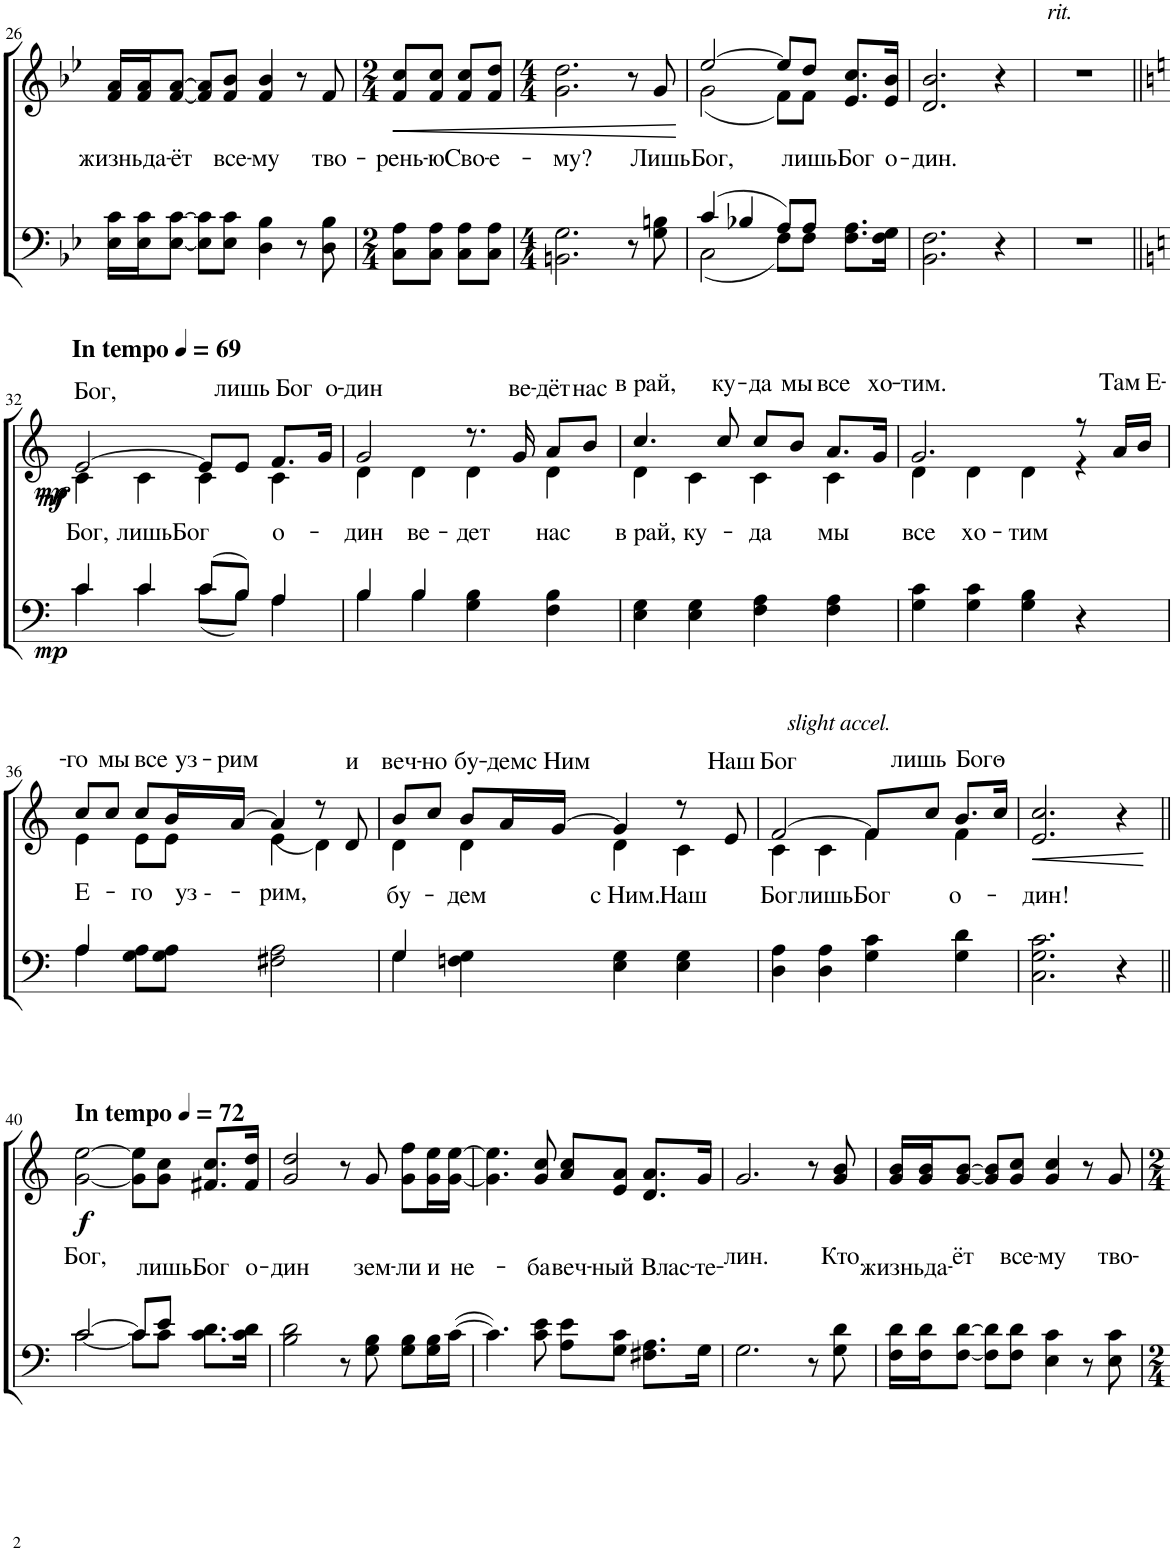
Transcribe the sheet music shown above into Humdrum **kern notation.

**kern	**dynam	**kern	**text	**dynam
*part2	*part2	*part1	*part1	*part1
*staff2	*staff2	*staff1	*staff1	*staff1
*I"Tenor/Bass	*	*I"Soprano/Alto	*	*
!!LO:PB:g=z
*clefF4	*	*clefG2	*	*
*k[b-e-]	*	*k[b-e-]	*	*
*M4/4	*	*M4/4	*	*
=26	=26	=26	=26	=26
!	!	!	!LO:LY:b	!
16E-\ 16c\LL	.	16f/ 16a/LL	жизнь	.
!	!	!	!LO:LY:b	!
16E-\ 16c\J	.	16f/ 16a/J	да-	.
!	!	!	!LO:LY:b	!
[8E-\ [8c\J	.	[8f/ [8a/J	-ёт	.
8E-\] 8c\]L	.	8f/] 8a/]L	.	.
!	!	!	!LO:LY:b	!
8E-\ 8c\J	.	8f/ 8b-/J	все-	.
!	!	!	!LO:LY:b	!
4D\ 4B-\	.	4f/ 4b-/	-му	.
8r	.	8r	.	.
!	!	!	!LO:LY:b	!
8D\ 8B-\	.	8f/	тво-	.
=27	=27	=27	=27	=27
*M2/4	*	*M2/4	*	*
!	!	!	!LO:LY:b	!LO:HP:b
8C\ 8A\L	.	8f/ 8cc/L	-рень-	<
!	!	!	!LO:LY:b	!
8C\ 8A\J	.	8f/ 8cc/J	-ю	.
!	!	!	!LO:LY:b	!
8C\ 8A\L	.	8f/ 8cc/L	Сво-	.
!	!	!	!LO:LY:b	!
8C\ 8A\J	.	8f/ 8dd/J	-е-	.
=28	=28	=28	=28	=28
*M4/4	*	*M4/4	*	*
!	!	!	!LO:LY:b	!
2.BBn\ 2.G\	.	2.g\ 2.dd\	-му?	.
8r	.	8r	.	.
!	!	!	!LO:LY:b	!
8G\ 8Bn\	.	8g/	Лишь	.
.	.	.	.	[
=29	=29	=29	=29	=29
*^	*	*	*	*
!	!	!	!	!LO:LY:b	!
*	*	*	*^	*	*
(4c/	(2C\	.	[2ee-/	(2g\	Бог,	.
4B-X/	.	.	.	.	.	.
8A/L)	8F\L)	.	8ee-/L]	8f\L)	.	.
!	!	!	!	!	!LO:LY:b	!
8A/J	8F\J	.	8dd/J	8f\J	лишь	.
!	!	!	!	!	!LO:LY:b	!
8.F\ 8.A\L	4ryy	.	8.e-/ 8.cc/L	4ryy	Бог	.
!	!	!	!	!	!LO:LY:b	!
16F\ 16G\Jk	.	.	16e-/ 16b-/Jk	.	о-	.
*v	*v	*	*	*	*	*
*	*	*v	*v	*	*
=30	=30	=30	=30	=30
!	!	!	!LO:LY:b	!
2.BB-\ 2.F\	.	2.d/ 2.b-/	-дин.	.
4r	.	4r	.	.
=31	=31	=31	=31	=31
!	!	!LO:TX:a:i:t=rit.	!	!
1r	.	1r	.	.
!!LO:LB:g=z
=32||	=32||	=32||	=32||	=32||
*k[]	*	*k[]	*	*
*	*	*MM69	*	*
*^	*	*	*	*
!	!	!	!LO:TX:a:B:t=In tempo	!	!
!	!	!	!	!LO:LY:a	!
*	*	*	*^	*	*
!	!	!LO:DY:b	!	!	!LO:LY:b	!LO:DY:b
!	!	!	!	!	!	!LO:DY:n=1:b
4c/	4c\	mp	[2e/	4c\	Бог,	mf mp
!	!	!	!	!	!LO:LY:b	!
4c/	4c\	.	.	4c\	лишь	.
!	!	!	!	!	!LO:LY:b	!
(8c/L	(8c\L	.	8e/L]	4c\	Бог	.
!	!	!	!	!	!LO:LY:a	!
8B/J)	8B\J)	.	8e/J	.	лишь	.
!	!	!	!	!	!LO:LY:a	!
!	!	!	!	!	!LO:LY:b	!
4A/	4A\	.	8.f/L	4c\	о-	.
!	!	!	!	!	!LO:LY:a	!
.	.	.	16g/Jk	.	о-	.
=33	=33	=33	=33	=33	=33	=33
!	!	!	!	!	!LO:LY:a	!
!	!	!	!	!	!LO:LY:b	!
4B/	4B\	.	2g/	4d\	-дин	.
!	!	!	!	!	!LO:LY:b	!
4B/	4B\	.	.	4d\	ве-	.
!	!	!	!	!	!LO:LY:b	!
4G\ 4B\	2ryy	.	8.r	4d\	-дет	.
!	!	!	!	!	!LO:LY:a	!
.	.	.	16g/	.	ве-	.
!	!	!	!	!	!LO:LY:a	!
!	!	!	!	!	!LO:LY:b	!
4F\ 4B\	.	.	8a/L	4d\	нас	.
!	!	!	!	!	!LO:LY:a	!
.	.	.	8b/J	.	нас	.
*v	*v	*	*	*	*	*
=34	=34	=34	=34	=34	=34
!	!	!	!	!LO:LY:a	!
!	!	!	!	!LO:LY:b	!
4E\ 4G\	.	4.cc/	4d\	в рай,	.
!	!	!	!	!LO:LY:b	!
4E\ 4G\	.	.	4c\	ку-	.
!	!	!	!	!LO:LY:a	!
.	.	8cc/	.	ку-	.
!	!	!	!	!LO:LY:a	!
!	!	!	!	!LO:LY:b	!
4F\ 4A\	.	8cc/L	4c\	-да	.
!	!	!	!	!LO:LY:a	!
.	.	8b/J	.	мы	.
!	!	!	!	!LO:LY:a	!
!	!	!	!	!LO:LY:b	!
4F\ 4A\	.	8.a/L	4c\	мы	.
!	!	!	!	!LO:LY:a	!
.	.	16g/Jk	.	хо-	.
=35	=35	=35	=35	=35	=35
!	!	!	!	!LO:LY:a	!
!	!	!	!	!LO:LY:b	!
4G\ 4c\	.	2.g/	4d\	все	.
!	!	!	!	!LO:LY:b	!
4G\ 4c\	.	.	4d\	хо-	.
!	!	!	!	!LO:LY:b	!
4G\ 4B\	.	.	4d\	-тим	.
4r	.	8r	4r	.	.
!	!	!	!	!LO:LY:a	!
.	.	16a/LL	.	Там	.
!	!	!	!	!LO:LY:a	!
.	.	16b/JJ	.	Е-	.
!!LO:LB:g=z	!!
=36	=36	=36	=36	=36	=36
*^	*	*	*	*	*
!	!	!	!	!	!LO:LY:a	!
!	!	!	!	!	!LO:LY:b	!
4A/	4A\	.	8cc/L	4e\	Е-	.
!	!	!	!	!	!LO:LY:a	!
.	.	.	8cc/J	.	мы	.
!	!	!	!	!	!LO:LY:a	!
!	!	!	!	!	!LO:LY:b	!
8G\ 8A\L	2.ryy	.	8cc/L	8e\L	-го	.
!	!	!	!	!	!LO:LY:a	!
!	!	!	!	!	!LO:LY:b	!
8G\ 8A\J	.	.	16b/L	8e\J	уз --	.
!	!	!	!	!	!LO:LY:a	!
.	.	.	[16a/JJ	.	-рим	.
!	!	!	!	!	!LO:LY:b	!
2F#X\ 2A\	.	.	4a/]	(4e\	-рим,	.
.	.	.	8r	4d\)	.	.
!	!	!	!	!	!LO:LY:a	!
.	.	.	8d/	.	и	.
=37	=37	=37	=37	=37	=37	=37
!	!	!	!	!	!LO:LY:a	!
!	!	!	!	!	!LO:LY:b	!
4G/	4G\	.	8b/L	4d\	бу-	.
!	!	!	!	!	!LO:LY:a	!
.	.	.	8cc/J	.	-но	.
!	!	!	!	!	!LO:LY:a	!
!	!	!	!	!	!LO:LY:b	!
4Fn\ 4G\	2.ryy	.	8b/L	4d\	-дем	.
!	!	!	!	!	!LO:LY:a	!
.	.	.	16a/L	.	-дем	.
!	!	!	!	!	!LO:LY:a	!
.	.	.	[16g/JJ	.	с Ним	.
!	!	!	!	!	!LO:LY:b	!
4E\ 4G\	.	.	4g/]	4d\	с Ним.	.
!	!	!	!	!	!LO:LY:b	!
4E\ 4G\	.	.	8r	4c\	Наш	.
!	!	!	!	!	!LO:LY:a	!
.	.	.	8e/	.	Наш	.
*v	*v	*	*	*	*	*
=38	=38	=38	=38	=38	=38
!	!	!LO:TX:a:i:t=slight accel	!	!	!
!	!	!LO:TX:a:t=.	!	!	!
!	!	!	!	!LO:LY:a	!
!	!	!	!	!LO:LY:b	!
4D\ 4A\	.	[2f/	4c\	Бог	.
!	!	!	!	!LO:LY:b	!
4D\ 4A\	.	.	4c\	лишь	.
!	!	!	!	!LO:LY:b	!
4G\ 4c\	.	8f/L]	4f\	Бог	.
!	!	!	!	!LO:LY:a	!
.	.	8cc/J	.	лишь	.
!	!	!	!	!LO:LY:a	!
!	!	!	!	!LO:LY:b	!
4G\ 4d\	.	8.b/L	4f\	о-	.
!	!	!	!	!LO:LY:a	!
.	.	16cc/Jk	.	о-	.
*	*	*v	*v	*	*
=39	=39	=39	=39	=39
!	!	!	!LO:LY:b	!LO:HP:b
2.C\ 2.G\ 2.c\	.	2.e/ 2.cc/	-дин!	<
4r	.	4r	.	.
.	.	.	.	[
!!LO:LB:g=z
=40||	=40||	=40||	=40||	=40||
*	*	*MM72	*	*
*^	*	*	*	*
!	!	!	!LO:TX:a:B:t=In tempo	!	!
!	!	!	!	!LO:LY:b	!LO:DY:b
[2c/	[2c\	.	[2g\ [2ee\	Бог,	f
8c/L]	8c\L]	.	8g\] 8ee\]L	.	.
!	!	!	!	!LO:LY:b	!
8e/J	8c\J	.	8g\ 8cc\J	лишь	.
!	!	!	!	!LO:LY:b	!
8.c\ 8.d\L	4ryy	.	8.f#X/ 8.cc/L	Бог	.
!	!	!	!	!LO:LY:b	!
16c\ 16d\Jk	.	.	16f#/ 16dd/Jk	о-	.
*v	*v	*	*	*	*
=41	=41	=41	=41	=41
!	!	!	!LO:LY:b	!
2B\ 2d\	.	2g/ 2dd/	-дин	.
8r	.	8r	.	.
!	!	!	!LO:LY:b	!
8G\ 8B\	.	8g/	зем-	.
!	!	!	!LO:LY:b	!
8G\ 8B\L	.	8g\ 8ff\L	-ли	.
!	!	!	!LO:LY:b	!
16G\ 16B\L	.	16g\ 16ee\L	и	.
!	!	!	!LO:LY:b	!
([16c\JJ	.	[16g\ [16ee\JJ	не-	.
=42	=42	=42	=42	=42
4.c\])	.	4.g\] 4.ee\]	.	.
!	!	!	!LO:LY:b	!
8c\ 8e\	.	8g/ 8cc/	ба	.
!	!	!	!LO:LY:b	!
8A\ 8e\L	.	8a/ 8cc/L	веч-	.
!	!	!	!LO:LY:b	!
8G\ 8c\J	.	8e/ 8a/J	-ный	.
!	!	!	!LO:LY:b	!
8.F#X\ 8.A\L	.	8.d/ 8.a/L	Влас-	.
!	!	!	!LO:LY:b	!
16G\Jk	.	16g/Jk	-те-	.
=43	=43	=43	=43	=43
!	!	!	!LO:LY:b	!
2.G\	.	2.g/	-лин.	.
8r	.	8r	.	.
!	!	!	!LO:LY:b	!
8G\ 8d\	.	8g/ 8b/	Кто	.
=44	=44	=44	=44	=44
!	!	!	!LO:LY:b	!
16F\ 16d\LL	.	16g/ 16b/LL	жизнь	.
!	!	!	!LO:LY:b	!
16F\ 16d\J	.	16g/ 16b/J	да-	.
!	!	!	!LO:LY:b	!
[8F\ [8d\J	.	[8g/ [8b/J	-ёт	.
8F\] 8d\]L	.	8g/] 8b/]L	.	.
!	!	!	!LO:LY:b	!
8F\ 8d\J	.	8g/ 8cc/J	все-	.
!	!	!	!LO:LY:b	!
4E\ 4c\	.	4g/ 4cc/	-му	.
8r	.	8r	.	.
!	!	!	!LO:LY:b	!
8E\ 8c\	.	8g/	тво-	.
=	=	=	=	=
*-	*-	*-	*-	*-
